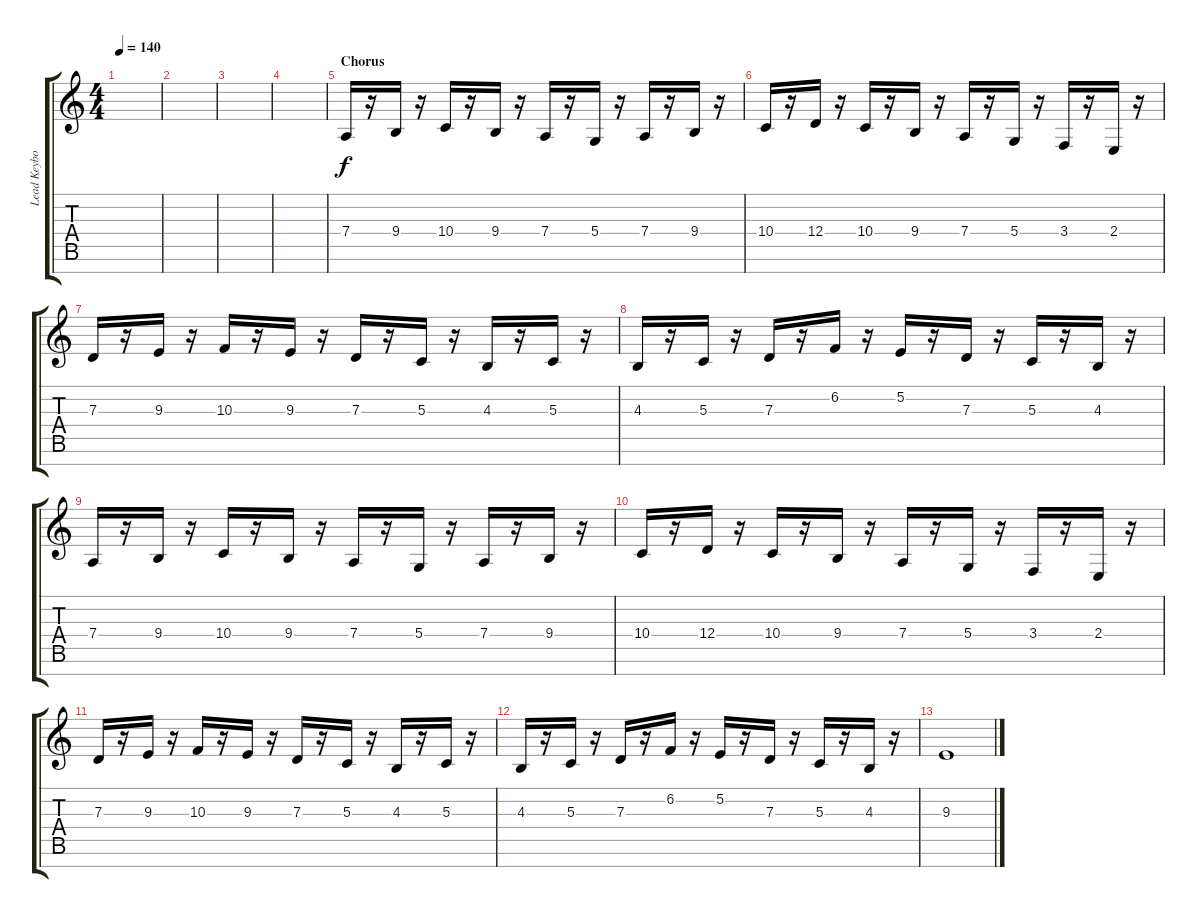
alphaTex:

\track ("Lead Keyboards" "Lead Keybo") {instrument stringensemble1}
\staff {score tabs}
\tuning (E4 B3 G3 D3 A2 E2 B1) {hide}
\ts (4 4)
\tempo 140
\clef g2
\ks c
|
|
|
|
\section ("" "Chorus")
7.4.16{balance 8 instrument synthbrass1} r.16 9.4.16 r.16 10.4.16 r.16 9.4.16 r.16 7.4.16 r.16 5.4.16 r.16 7.4.16 r.16 9.4.16 r.16 |
10.4.16 r.16 12.4.16 r.16 10.4.16 r.16 9.4.16 r.16 7.4.16 r.16 5.4.16 r.16 3.4.16 r.16 2.4.16 r.16 |
7.3.16 r.16 9.3.16 r.16 10.3.16 r.16 9.3.16 r.16 7.3.16 r.16 5.3.16 r.16 4.3.16 r.16 5.3.16 r.16 |
4.3.16 r.16 5.3.16 r.16 7.3.16 r.16 6.2.16 r.16 5.2.16 r.16 7.3.16 r.16 5.3.16 r.16 4.3.16 r.16 |
7.4.16{balance 8 instrument synthbrass1} r.16 9.4.16 r.16 10.4.16 r.16 9.4.16 r.16 7.4.16 r.16 5.4.16 r.16 7.4.16 r.16 9.4.16 r.16 |
10.4.16 r.16 12.4.16 r.16 10.4.16 r.16 9.4.16 r.16 7.4.16 r.16 5.4.16 r.16 3.4.16 r.16 2.4.16 r.16 |
7.3.16 r.16 9.3.16 r.16 10.3.16 r.16 9.3.16 r.16 7.3.16 r.16 5.3.16 r.16 4.3.16 r.16 5.3.16 r.16 |
4.3.16 r.16 5.3.16 r.16 7.3.16 r.16 6.2.16 r.16 5.2.16 r.16 7.3.16 r.16 5.3.16 r.16 4.3.16 r.16 |
9.3.1
